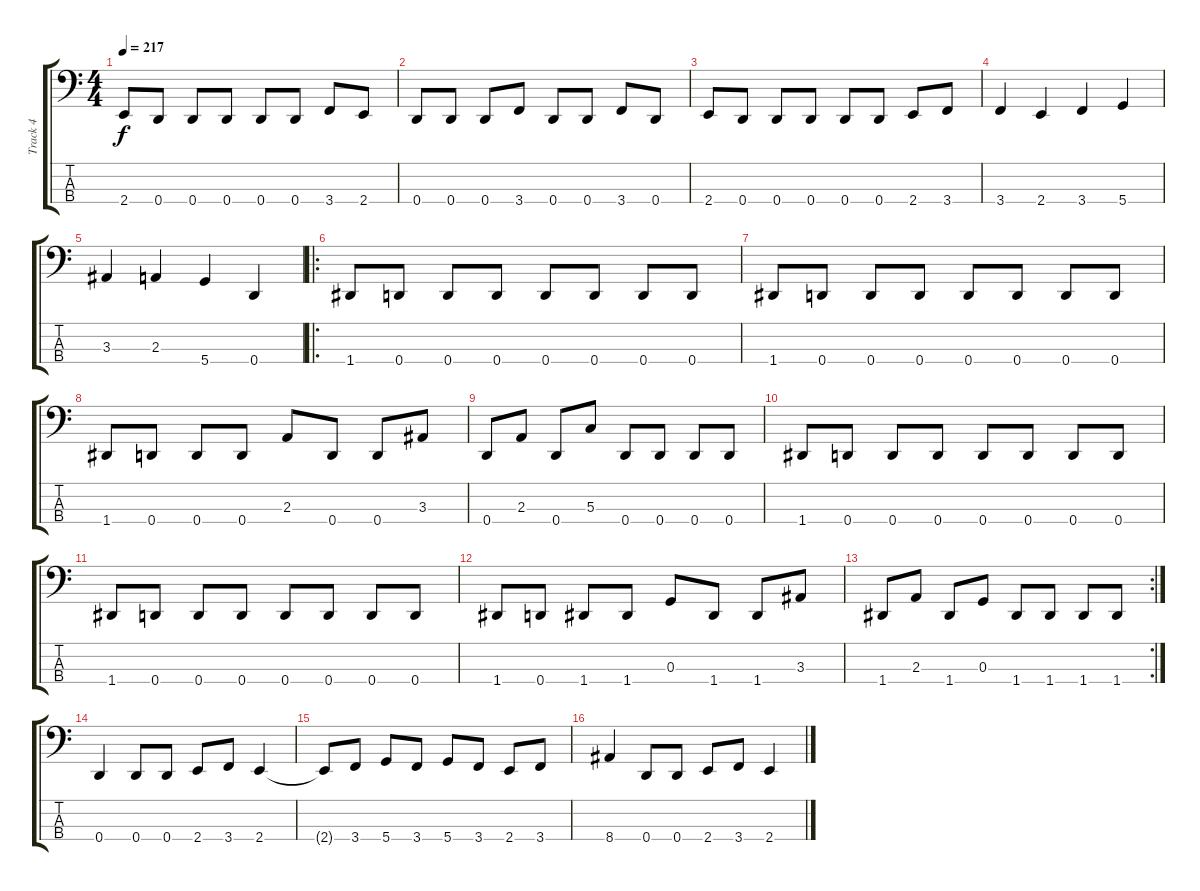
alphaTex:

\track ("Track 4" "Track 4") {instrument electricbassfinger}
\staff {score tabs}
\tuning (F2 C2 G1 D1) {hide}
\ts (4 4)
\tempo 217
\clef f4
\ks c
2.4.8{dy f} 0.4.8 0.4.8 0.4.8 0.4.8 0.4.8 3.4.8 2.4.8 |
0.4.8 0.4.8 0.4.8 3.4.8 0.4.8 0.4.8 3.4.8 0.4.8 |
2.4.8 0.4.8 0.4.8 0.4.8 0.4.8 0.4.8 2.4.8 3.4.8 |
3.4.4 2.4.4 3.4.4 5.4.4 |
3.3.4 2.3.4 5.4.4 0.4.4 |
\ro
1.4.8 0.4.8 0.4.8 0.4.8 0.4.8 0.4.8 0.4.8 0.4.8 |
1.4.8 0.4.8 0.4.8 0.4.8 0.4.8 0.4.8 0.4.8 0.4.8 |
1.4.8 0.4.8 0.4.8 0.4.8 2.3.8 0.4.8 0.4.8 3.3.8 |
0.4.8 2.3.8 0.4.8 5.3.8 0.4.8 0.4.8 0.4.8 0.4.8 |
1.4.8 0.4.8 0.4.8 0.4.8 0.4.8 0.4.8 0.4.8 0.4.8 |
1.4.8 0.4.8 0.4.8 0.4.8 0.4.8 0.4.8 0.4.8 0.4.8 |
1.4.8 0.4.8 1.4.8 1.4.8 0.3.8 1.4.8 1.4.8 3.3.8 |
\rc 2
1.4.8 2.3.8 1.4.8 0.3.8 1.4.8 1.4.8 1.4.8 1.4.8 |
0.4.4 0.4.8 0.4.8 2.4.8 3.4.8 2.4.4 |
2.4{t}.8 3.4.8 5.4.8 3.4.8 5.4.8 3.4.8 2.4.8 3.4.8 |
8.4.4 0.4.8 0.4.8 2.4.8 3.4.8 2.4.4
